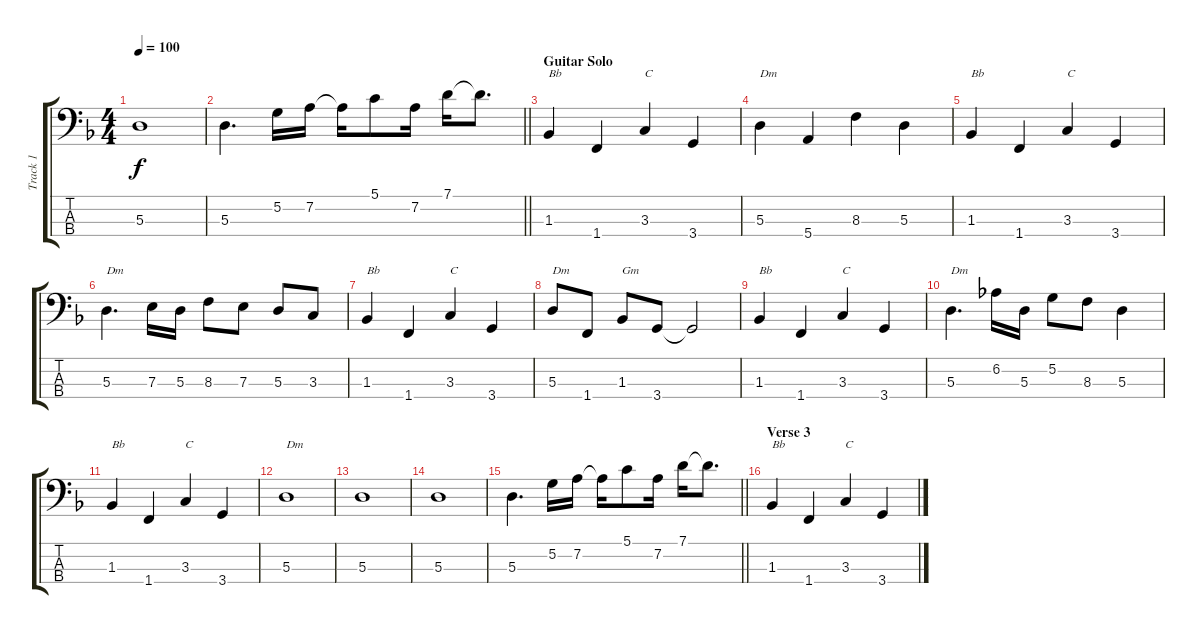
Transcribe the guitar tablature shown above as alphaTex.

\track ("Track 1" "Track 1") {instrument electricbassfinger}
\staff {score tabs}
\tuning (G2 D2 A1 E1) {hide}
\ts (4 4)
\tempo 100
\clef f4
\ks dminor
5.3.1{dy f} |
\barLineRight lightlight
5.3.4{d} 5.2.16 7.2.16 7.2{t}.16 5.1.8 7.2.16 7.1.16 7.1{t}.8{d} |
\section ("" "Guitar Solo")
1.3.4{txt "Bb"} 1.4.4 3.3.4{txt "C"} 3.4.4 |
5.3.4{txt "Dm"} 5.4.4 8.3.4 5.3.4 |
1.3.4{txt "Bb"} 1.4.4 3.3.4{txt "C"} 3.4.4 |
5.3.4{d txt "Dm"} 7.3.16 5.3.16 8.3.8 7.3.8 5.3.8 3.3.8 |
1.3.4{txt "Bb"} 1.4.4 3.3.4{txt "C"} 3.4.4 |
5.3.8{txt "Dm"} 1.4.8 1.3.8{txt "Gm"} 3.4.8 3.4{t}.2 |
1.3.4{txt "Bb"} 1.4.4 3.3.4{txt "C"} 3.4.4 |
5.3.4{d txt "Dm"} 6.2.16 5.3.16 5.2.8 8.3.8 5.3.4 |
1.3.4{txt "Bb"} 1.4.4 3.3.4{txt "C"} 3.4.4 |
5.3.1{txt "Dm"} |
5.3.1 |
5.3.1 |
\barLineRight lightlight
5.3.4{d} 5.2.16 7.2.16 7.2{t}.16 5.1.8 7.2.16 7.1.16 7.1{t}.8{d} |
\section ("" "Verse 3")
1.3.4{txt "Bb"} 1.4.4 3.3.4{txt "C"} 3.4.4
